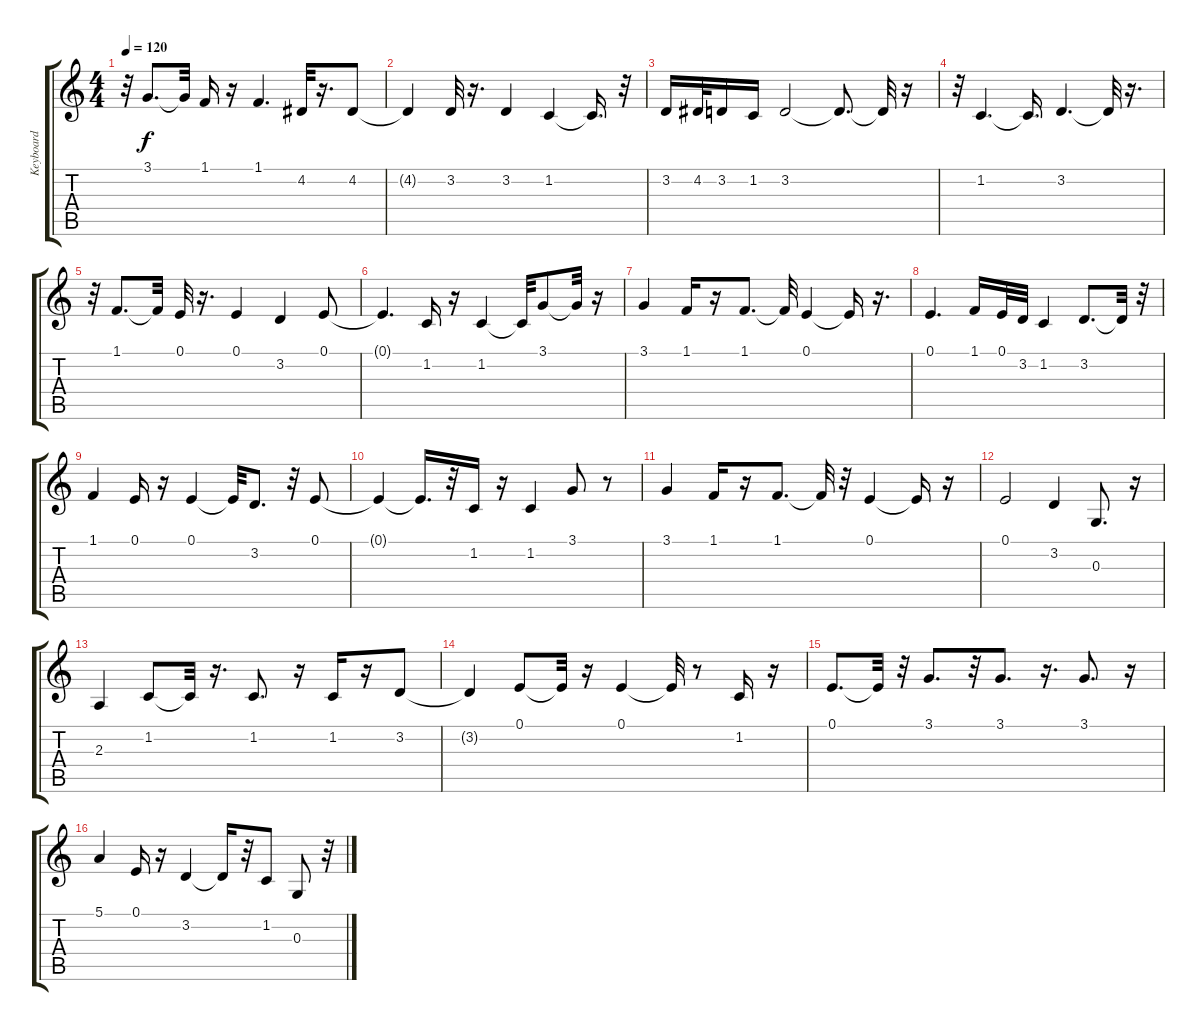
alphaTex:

\track ("Keyboard" "Keyboard") {instrument fx4atmosphere}
\staff {score tabs}
\tuning (E4 B3 G3 D3 A2 E2) {hide}
\ts (4 4)
\tempo 120
\clef g2
\ks c
r.32{dy f} 3.1.8{d} 3.1{t}.32 1.1.16 r.16 1.1.4{d} 4.2.32 r.16{d} 4.2.8 |
4.2{t}.4 3.2.32 r.16{d} 3.2.4 1.2.4 1.2{t}.16{d} r.32 |
3.2.16 4.2.32 3.2.16 1.2.16 3.2.2 3.2{t}.8{d} 3.2{t}.32 r.16 |
r.32 1.2.4{d} 1.2{t}.16{d} 3.2.4{d} 3.2{t}.32 r.16{d} |
r.32 1.1.8{d} 1.1{t}.32 0.1.32 r.16{d} 0.1.4 3.2.4 0.1.8 |
0.1{t}.4{d} 1.2.16 r.16 1.2.4 1.2{t}.32 3.1.8 3.1{t}.32 r.16 |
3.1.4 1.1.16 r.16 1.1.8{d} 1.1{t}.32 0.1.4 0.1{t}.16 r.16{d} |
0.1.4{d} 1.1.16 0.1.32 3.2.32 1.2.4 3.2.8{d} 3.2{t}.32 r.32 |
1.1.4 0.1.16 r.16 0.1.4 0.1{t}.32 3.2.8{d} r.32 0.1.8 |
0.1{t}.4 0.1{t}.16{d} r.32 1.2.16 r.16 1.2.4 3.1.8 r.8 |
3.1.4 1.1.16 r.16 1.1.8{d} 1.1{t}.32 r.32 0.1.4 0.1{t}.16 r.16 |
0.1.2 3.2.4 0.3.8{d} r.16 |
2.3.4 1.2.8 1.2{t}.32 r.16{d} 1.2.8{d} r.16 1.2.16 r.16 3.2.8 |
3.2{t}.4 0.1.8 0.1{t}.32 r.16 0.1.4 0.1{t}.32 r.8 1.2.16 r.16 |
0.1.8{d} 0.1{t}.32 r.32 3.1.8{d} r.32 3.1.8{d} r.16{d} 3.1.8{d} r.16 |
5.1.4 0.1.16 r.16 3.2.4 3.2{t}.16 r.32 1.2.8 0.3.8 r.32
